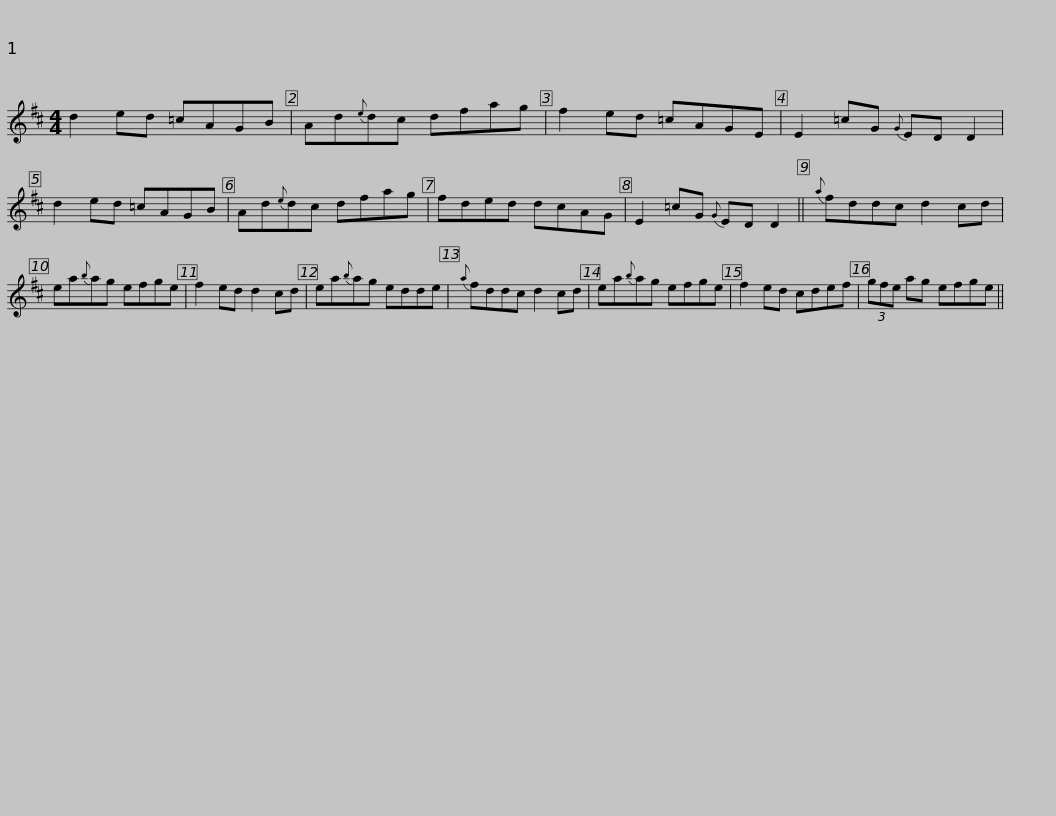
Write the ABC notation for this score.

X:1
L:1/8
M:4/4
I:linebreak $
K:D
V:1 treble
V:1
 d2 ed =cAGB | Ad{e}dc dfag | f2 ed =cAGE | E2 =cG{G} ED D2 | d2 ed =cAGB |$ %5
 Ad{e}dc dfag | fded dcAG | E2 =cG{G} ED D2 ||{a} fddc d2 cd | ea{b}ag efge |$ %10
 f2 ed d2 cd | ea{b}ag edde |{a} fddc d2 cd | ea{b}ag efge | f2 ed cdef |$ %15
 (3gfe ag efge || %16
